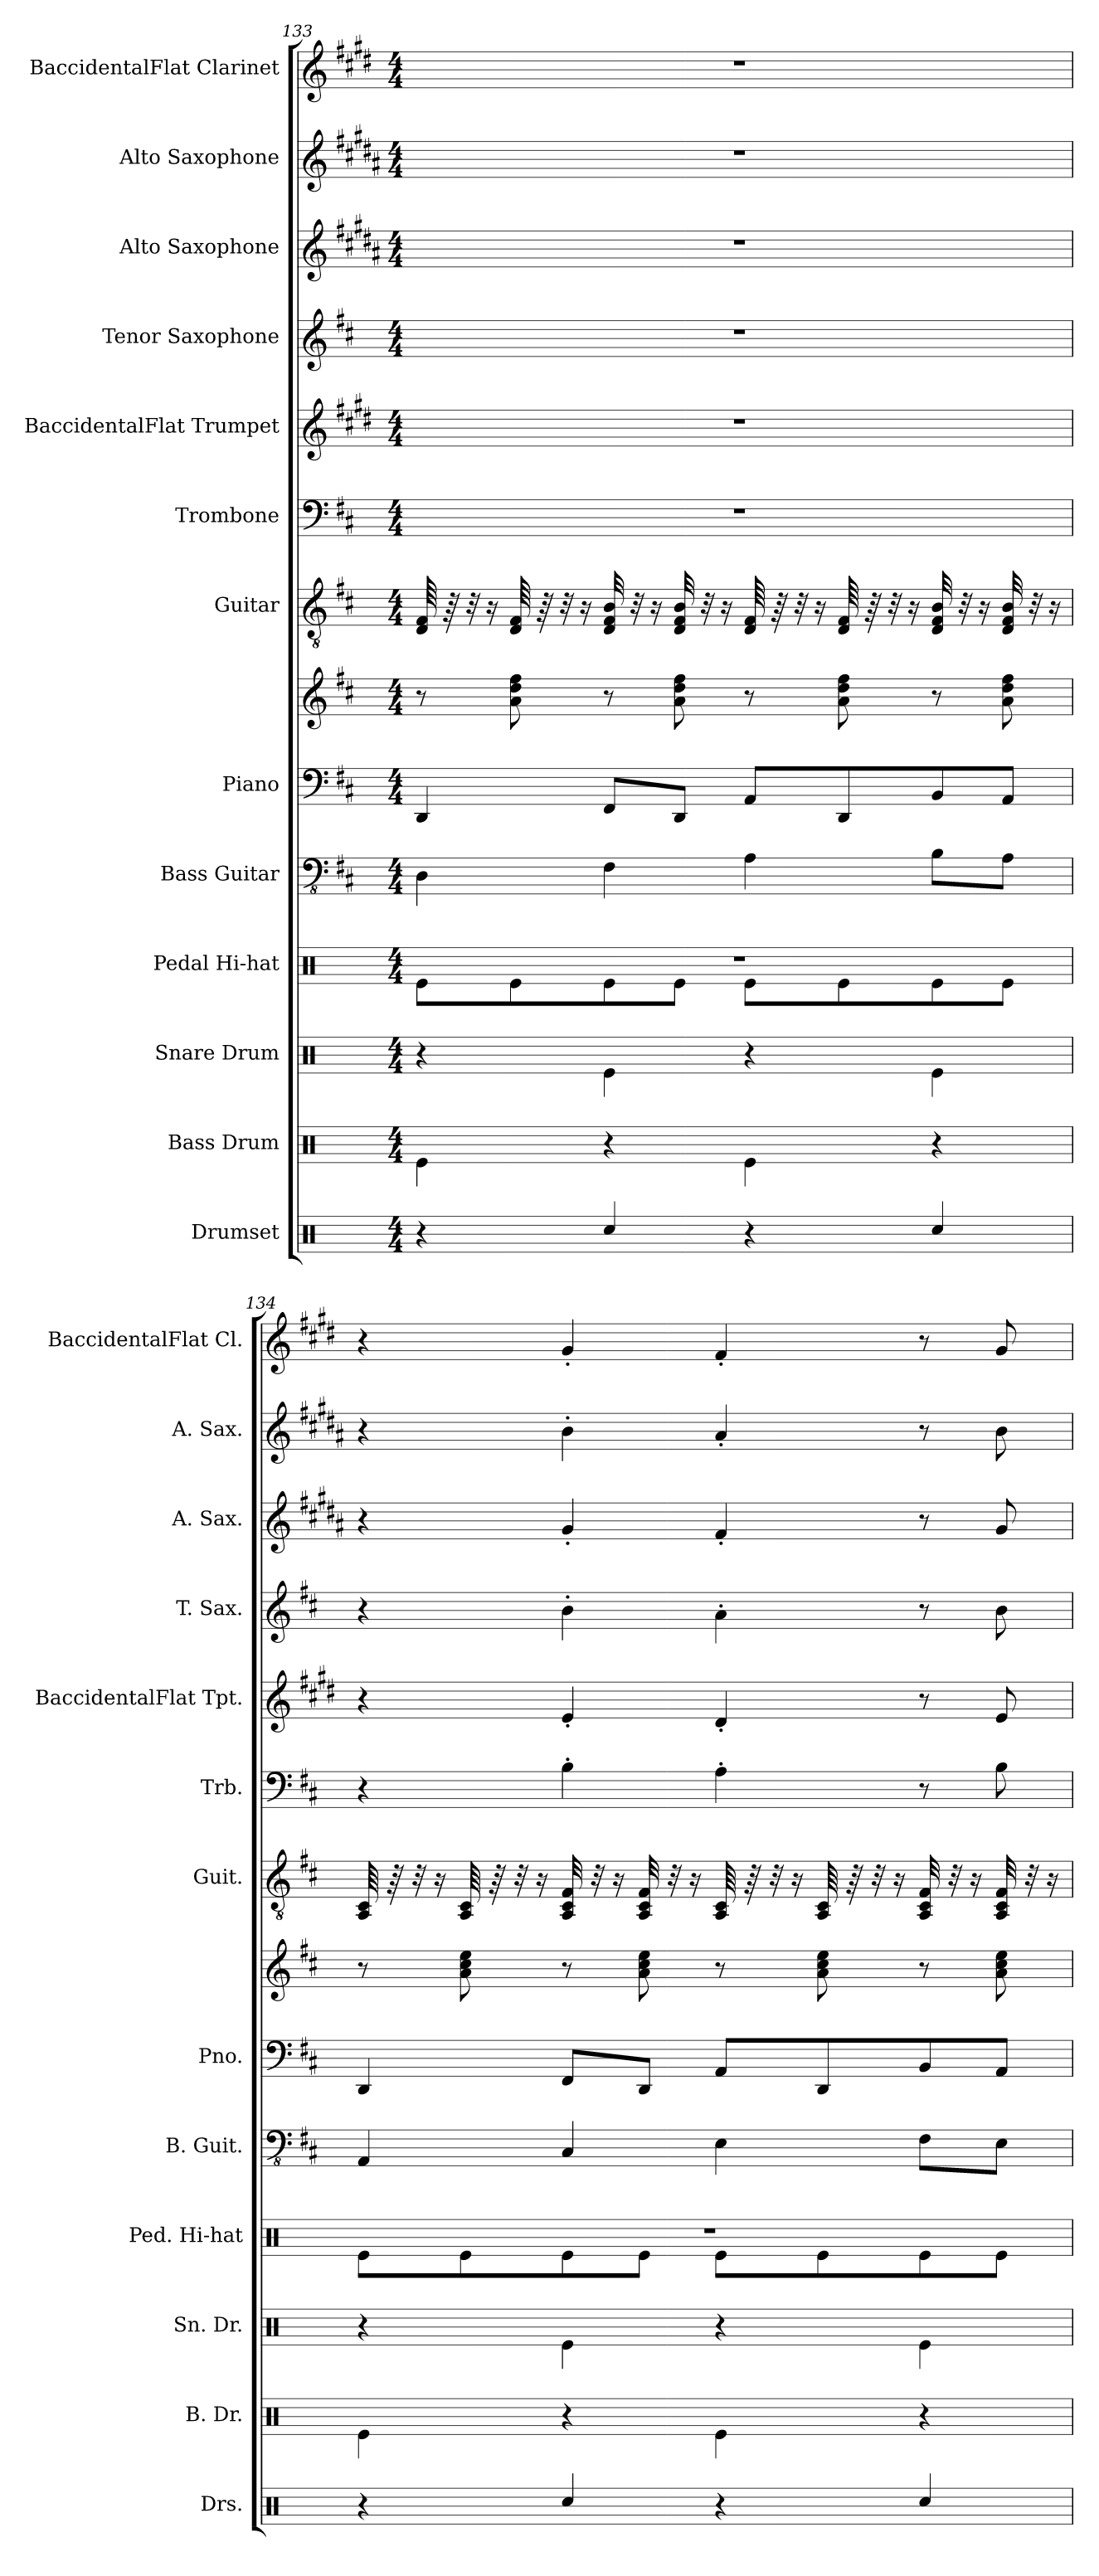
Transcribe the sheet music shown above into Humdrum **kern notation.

**kern	**kern	**kern	**kern	**kern	**kern	**kern	**kern	**kern	**kern	**kern	**kern	**kern	**kern
*part13	*part12	*part11	*part10	*part9	*part8	*part8	*part7	*part6	*part5	*part4	*part3	*part2	*part1
*staff14	*staff13	*staff12	*staff11	*staff10	*staff9	*staff8	*staff7	*staff6	*staff5	*staff4	*staff3	*staff2	*staff1
*I"Drumset	*I"Bass Drum	*I"Snare Drum	*I"Pedal Hi-hat	*I"Bass Guitar	*I"Piano	*	*I"Guitar	*I"Trombone	*I"BaccidentalFlat Trumpet	*I"Tenor Saxophone	*I"Alto Saxophone	*I"Alto Saxophone	*I"BaccidentalFlat Clarinet
*I'Drs.	*I'B. Dr.	*I'Sn. Dr.	*I'Ped. Hi-hat	*I'B. Guit.	*I'Pno.	*	*I'Guit.	*I'Trb.	*I'BaccidentalFlat Tpt.	*I'T. Sax.	*I'A. Sax.	*I'A. Sax.	*I'BaccidentalFlat Cl.
!!LO:PB:g=z
*clefX	*clefX	*clefX	*clefX	*clefFv4	*clefF4	*clefG2	*clefGv2	*clefF4	*clefG2	*clefG2	*clefG2	*clefG2	*clefG2
*	*	*	*	*	*	*	*	*	*ITrd1c2	*ITrd8c14	*ITrd5c9	*ITrd5c9	*ITrd1c2
*k[]	*k[]	*k[]	*k[]	*k[f#c#]	*k[f#c#]	*k[f#c#]	*k[f#c#]	*k[f#c#]	*k[f#c#]	*k[f#c#]	*k[f#c#]	*k[f#c#]	*k[f#c#]
*M4/4	*M4/4	*M4/4	*M4/4	*M4/4	*M4/4	*M4/4	*M4/4	*M4/4	*M4/4	*M4/4	*M4/4	*M4/4	*M4/4
=133	=133	=133	=133	=133	=133	=133	=133	=133	=133	=133	=133	=133	=133
*	*	*	*^	*	*	*	*	*	*	*	*	*	*
4r	4Re\	4r	1r	8Re\L	4DD\	4DD/	8r	64D/ 64F#/	1r	1r	1r	1r	1r	1r
.	.	.	.	.	.	.	.	64r	.	.	.	.	.	.
.	.	.	.	.	.	.	.	32r	.	.	.	.	.	.
.	.	.	.	.	.	.	.	16r	.	.	.	.	.	.
.	.	.	.	8Re\	.	.	8a\ 8dd\ 8ff#\	64D/ 64F#/	.	.	.	.	.	.
.	.	.	.	.	.	.	.	64r	.	.	.	.	.	.
.	.	.	.	.	.	.	.	32r	.	.	.	.	.	.
.	.	.	.	.	.	.	.	16r	.	.	.	.	.	.
4Rcc/	4r	4Re\	.	8Re\	4FF#\	8FF#/L	8r	32D/ 32F#/ 32B/	.	.	.	.	.	.
.	.	.	.	.	.	.	.	32r	.	.	.	.	.	.
.	.	.	.	.	.	.	.	16r	.	.	.	.	.	.
.	.	.	.	8Re\J	.	8DD/J	8a\ 8dd\ 8ff#\	32D/ 32F#/ 32B/	.	.	.	.	.	.
.	.	.	.	.	.	.	.	32r	.	.	.	.	.	.
.	.	.	.	.	.	.	.	16r	.	.	.	.	.	.
4r	4Re\	4r	.	8Re\L	4AA\	8AA/L	8r	64D/ 64F#/	.	.	.	.	.	.
.	.	.	.	.	.	.	.	64r	.	.	.	.	.	.
.	.	.	.	.	.	.	.	32r	.	.	.	.	.	.
.	.	.	.	.	.	.	.	16r	.	.	.	.	.	.
.	.	.	.	8Re\	.	8DD/	8a\ 8dd\ 8ff#\	64D/ 64F#/	.	.	.	.	.	.
.	.	.	.	.	.	.	.	64r	.	.	.	.	.	.
.	.	.	.	.	.	.	.	32r	.	.	.	.	.	.
.	.	.	.	.	.	.	.	16r	.	.	.	.	.	.
4Rcc/	4r	4Re\	.	8Re\	8BB\L	8BB/	8r	32D/ 32F#/ 32B/	.	.	.	.	.	.
.	.	.	.	.	.	.	.	32r	.	.	.	.	.	.
.	.	.	.	.	.	.	.	16r	.	.	.	.	.	.
.	.	.	.	8Re\J	8AA\J	8AA/J	8a\ 8dd\ 8ff#\	32D/ 32F#/ 32B/	.	.	.	.	.	.
.	.	.	.	.	.	.	.	32r	.	.	.	.	.	.
.	.	.	.	.	.	.	.	16r	.	.	.	.	.	.
!!LO:PB:g=z
=134	=134	=134	=134	=134	=134	=134	=134	=134	=134	=134	=134	=134	=134	=134
4r	4Re\	4r	1r	8Re\L	4AAA/	4DD/	8r	64AA/ 64C#/	4r	4r	4r	4r	4r	4r
.	.	.	.	.	.	.	.	64r	.	.	.	.	.	.
.	.	.	.	.	.	.	.	32r	.	.	.	.	.	.
.	.	.	.	.	.	.	.	16r	.	.	.	.	.	.
.	.	.	.	8Re\	.	.	8a\ 8cc#\ 8ee\	64AA/ 64C#/	.	.	.	.	.	.
.	.	.	.	.	.	.	.	64r	.	.	.	.	.	.
.	.	.	.	.	.	.	.	32r	.	.	.	.	.	.
.	.	.	.	.	.	.	.	16r	.	.	.	.	.	.
4Rcc/	4r	4Re\	.	8Re\	4CC#/	8FF#/L	8r	32AA/ 32C#/ 32F#/	4B'\	4d'/	4B'\	4B'/	4d'\	4f#'/
.	.	.	.	.	.	.	.	32r	.	.	.	.	.	.
.	.	.	.	.	.	.	.	16r	.	.	.	.	.	.
.	.	.	.	8Re\J	.	8DD/J	8a\ 8cc#\ 8ee\	32AA/ 32C#/ 32F#/	.	.	.	.	.	.
.	.	.	.	.	.	.	.	32r	.	.	.	.	.	.
.	.	.	.	.	.	.	.	16r	.	.	.	.	.	.
4r	4Re\	4r	.	8Re\L	4EE\	8AA/L	8r	64AA/ 64C#/	4A'\	4c#'/	4A'\	4A'/	4c#'/	4e'/
.	.	.	.	.	.	.	.	64r	.	.	.	.	.	.
.	.	.	.	.	.	.	.	32r	.	.	.	.	.	.
.	.	.	.	.	.	.	.	16r	.	.	.	.	.	.
.	.	.	.	8Re\	.	8DD/	8a\ 8cc#\ 8ee\	64AA/ 64C#/	.	.	.	.	.	.
.	.	.	.	.	.	.	.	64r	.	.	.	.	.	.
.	.	.	.	.	.	.	.	32r	.	.	.	.	.	.
.	.	.	.	.	.	.	.	16r	.	.	.	.	.	.
4Rcc/	4r	4Re\	.	8Re\	8FF#\L	8BB/	8r	32AA/ 32C#/ 32F#/	8r	8r	8r	8r	8r	8r
.	.	.	.	.	.	.	.	32r	.	.	.	.	.	.
.	.	.	.	.	.	.	.	16r	.	.	.	.	.	.
.	.	.	.	8Re\J	8EE\J	8AA/J	8a\ 8cc#\ 8ee\	32AA/ 32C#/ 32F#/	8B\	8d/	8B\	8B/	8d\	8f#/
.	.	.	.	.	.	.	.	32r	.	.	.	.	.	.
.	.	.	.	.	.	.	.	16r	.	.	.	.	.	.
*	*	*	*v	*v	*	*	*	*	*	*	*	*	*	*
=	=	=	=	=	=	=	=	=	=	=	=	=	=
*-	*-	*-	*-	*-	*-	*-	*-	*-	*-	*-	*-	*-	*-
